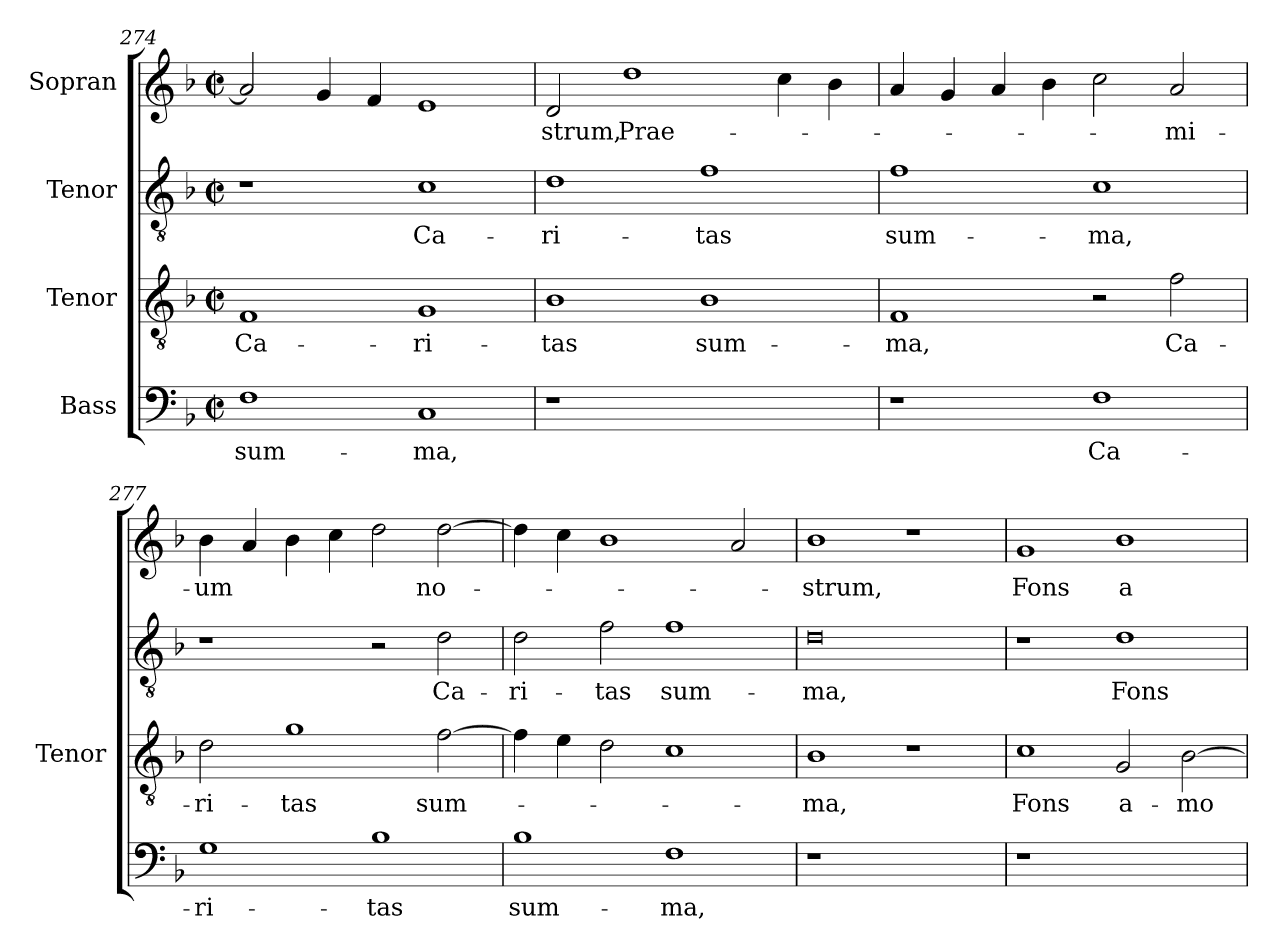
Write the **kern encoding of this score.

**kern	**text	**kern	**text	**kern	**text	**kern	**text
*part4	*part4	*part3	*part3	*part2	*part2	*part1	*part1
*staff4	*staff4	*staff3	*staff3	*staff2	*staff2	*staff1	*staff1
*I"Bass	*	*I"Tenor	*	*I"Tenor	*	*I"Sopran	*
*	*	*I'Tenor	*	*	*	*	*
*clefF4	*	*clefGv2	*	*clefGv2	*	*clefG2	*
*	*	*ITrd7c12	*	*ITrd7c12	*	*	*
*k[b-]	*	*k[b-]	*	*k[b-]	*	*k[b-]	*
*F:	*	*F:	*	*F:	*	*F:	*
*M2/2	*	*M2/2	*	*M2/2	*	*M2/2	*
*met(c|)	*	*met(c|)	*	*met(c|)	*	*met(c|)	*
=274	=274	=274	=274	=274	=274	=274	=274
!	!LO:LY:b:color=#000000	!	!	!	!	!	!
!	!	!	!LO:LY:b:color=#000000	!	!	!	!
1Fi	sum-	1FFi	Ca-	1r	.	2ai/]	.
.	.	.	.	.	.	4gi/	.
.	.	.	.	.	.	4fi/	.
!	!LO:LY:b:color=#000000	!	!	!	!	!	!
!	!	!	!LO:LY:b:color=#000000	!	!	!	!
!	!	!	!	!	!LO:LY:b:color=#000000	!	!
1Ci	-ma,	1GGi	-ri-	1Ci	Ca-	1ei	.
=275	=275	=275	=275	=275	=275	=275	=275
!LO:N:vis=1	!	!	!	!	!	!	!
!	!	!	!LO:LY:b:color=#000000	!	!	!	!
!	!	!	!	!	!LO:LY:b:color=#000000	!	!
!	!	!	!	!	!	!	!LO:LY:b:color=#000000
1r	.	1BB-i	-tas	1Di	-ri-	2di/	-strum,
!	!	!	!	!	!	!	!LO:LY:b:color=#000000
.	.	.	.	.	.	1ddi	Prae-
!	!	!	!LO:LY:b:color=#000000	!	!	!	!
!	!	!	!	!	!LO:LY:b:color=#000000	!	!
1ryy	.	1BB-i	sum-	1Fi	-tas	.	.
.	.	.	.	.	.	4cci\	.
.	.	.	.	.	.	4b-i\	.
=276	=276	=276	=276	=276	=276	=276	=276
!	!	!	!LO:LY:b:color=#000000	!	!	!	!
!	!	!	!	!	!LO:LY:b:color=#000000	!	!
1r	.	1FFi	-ma,	1Fi	sum-	4ai/	.
.	.	.	.	.	.	4gi/	.
.	.	.	.	.	.	4ai/	.
.	.	.	.	.	.	4b-i\	.
!	!LO:LY:b:color=#000000	!	!	!	!	!	!
!	!	!	!	!	!LO:LY:b:color=#000000	!	!
1Fi	Ca-	2r	.	1Ci	-ma,	2cci\	.
!	!	!	!LO:LY:b:color=#000000	!	!	!	!
!	!	!	!	!	!	!	!LO:LY:b:color=#000000
.	.	2Fi\	Ca-	.	.	2ai/	-mi-
!!LO:LB:g=z
=277	=277	=277	=277	=277	=277	=277	=277
!	!LO:LY:b:color=#000000	!	!	!	!	!	!
!	!	!	!LO:LY:b:color=#000000	!	!	!	!
!	!	!	!	!	!	!	!LO:LY:b:color=#000000
1Gi	-ri-	2Di\	-ri-	1r	.	4b-i\	-um
.	.	.	.	.	.	4ai/	.
!	!	!	!LO:LY:b:color=#000000	!	!	!	!
.	.	1Gi	-tas	.	.	4b-i\	.
.	.	.	.	.	.	4cci\	.
!	!LO:LY:b:color=#000000	!	!	!	!	!	!
1B-i	-tas	.	.	2r	.	2ddi\	.
!	!	!	!LO:LY:b:color=#000000	!	!	!	!
!	!	!	!	!	!LO:LY:b:color=#000000	!	!
!	!	!	!	!	!	!	!LO:LY:b:color=#000000
.	.	[>2Fi\	sum-	2Di\	Ca-	[>2ddi\	no-
=278	=278	=278	=278	=278	=278	=278	=278
!	!LO:LY:b:color=#000000	!	!	!	!	!	!
!	!	!	!	!	!LO:LY:b:color=#000000	!	!
1B-i	sum-	4Fi\]	.	2Di\	-ri-	4ddi\]	.
.	.	4Ei\	.	.	.	4cci\	.
!	!	!	!	!	!LO:LY:b:color=#000000	!	!
.	.	2Di\	.	2Fi\	-tas	1b-i	.
!	!LO:LY:b:color=#000000	!	!	!	!	!	!
!	!	!	!	!	!LO:LY:b:color=#000000	!	!
1Fi	-ma,	1Ci	.	1Fi	sum-	.	.
.	.	.	.	.	.	2ai/	.
=279	=279	=279	=279	=279	=279	=279	=279
!LO:N:vis=1	!	!	!	!	!	!	!
!	!	!	!LO:LY:b:color=#000000	!	!	!	!
!	!	!	!	!	!LO:LY:b:color=#000000	!	!
!	!	!	!	!	!	!	!LO:LY:b:color=#000000
1r	.	1BB-i	-ma,	0Di	-ma,	1b-i	-strum,
1ryy	.	1r	.	.	.	1r	.
=280	=280	=280	=280	=280	=280	=280	=280
!LO:N:vis=1	!	!	!	!	!	!	!
!	!	!	!LO:LY:b:color=#000000	!	!	!	!
!	!	!	!	!	!	!	!LO:LY:b:color=#000000
1r	.	1Ci	Fons	1r	.	1gi	Fons
!	!	!	!LO:LY:b:color=#000000	!	!	!	!
!	!	!	!	!	!LO:LY:b:color=#000000	!	!
!	!	!	!	!	!	!	!LO:LY:b:color=#000000
1ryy	.	2GGi/	a-	1Di	Fons	1b-i	a-
!	!	!	!LO:LY:b:color=#000000	!	!	!	!
.	.	[>2BB-i\	-mo-	.	.	.	.
=	=	=	=	=	=	=	=
*-	*-	*-	*-	*-	*-	*-	*-
